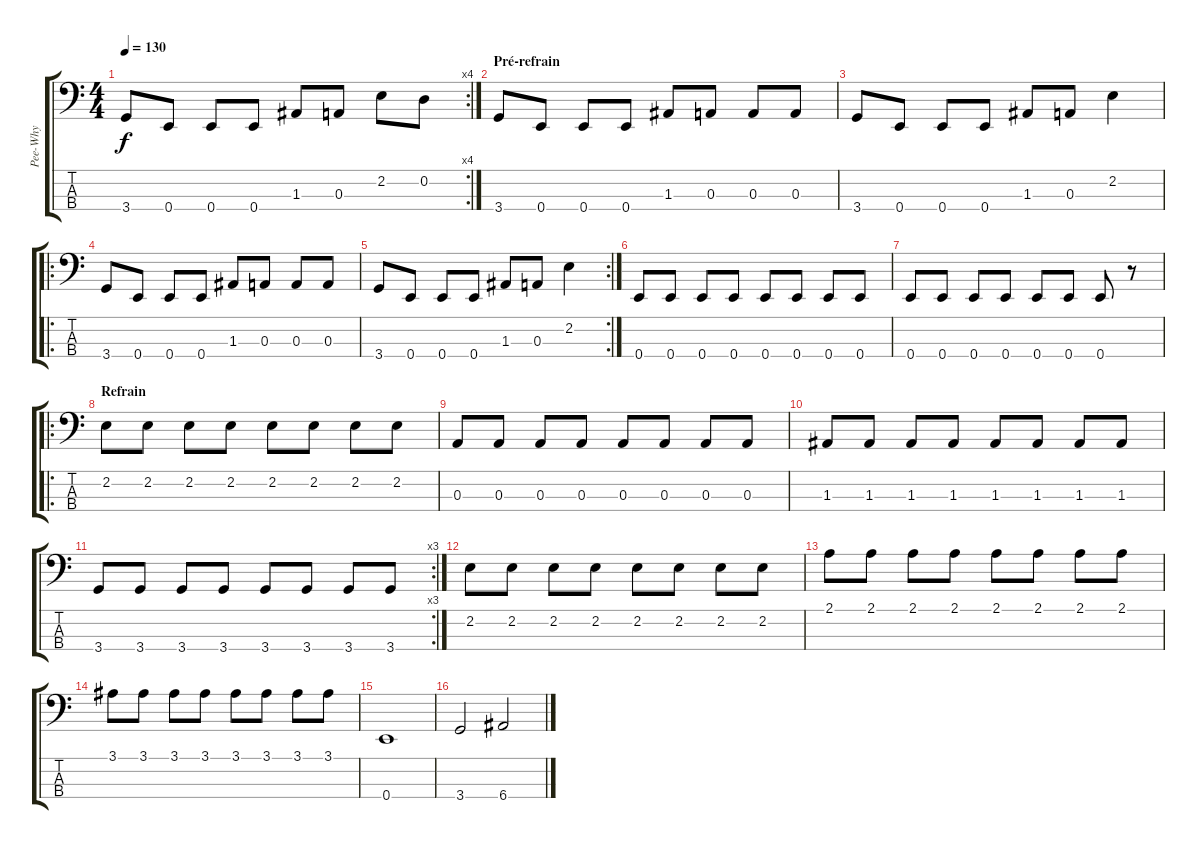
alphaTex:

\track ("Pee-Why" "Pee-Why") {instrument electricbassfinger}
\staff {score tabs}
\tuning (G2 D2 A1 E1) {hide}
\rc 4
\ts (4 4)
\tempo 130
\clef f4
\ks c
3.4.8{dy f} 0.4.8 0.4.8 0.4.8 1.3.8 0.3.8 2.2.8 0.2.8 |
\section ("" "Pré-refrain")
3.4.8 0.4.8 0.4.8 0.4.8 1.3.8 0.3.8 0.3.8 0.3.8 |
3.4.8 0.4.8 0.4.8 0.4.8 1.3.8 0.3.8 2.2.4 |
\ro
3.4.8 0.4.8 0.4.8 0.4.8 1.3.8 0.3.8 0.3.8 0.3.8 |
\rc 2
3.4.8 0.4.8 0.4.8 0.4.8 1.3.8 0.3.8 2.2.4 |
0.4.8 0.4.8 0.4.8 0.4.8 0.4.8 0.4.8 0.4.8 0.4.8 |
0.4.8 0.4.8 0.4.8 0.4.8 0.4.8 0.4.8 0.4.8 r.8 |
\ro
\section ("" "Refrain")
2.2.8{volume 12} 2.2.8 2.2.8 2.2.8 2.2.8 2.2.8 2.2.8 2.2.8 |
0.3.8 0.3.8 0.3.8 0.3.8 0.3.8 0.3.8 0.3.8 0.3.8 |
1.3.8 1.3.8 1.3.8 1.3.8 1.3.8 1.3.8 1.3.8 1.3.8 |
\rc 3
3.4.8 3.4.8 3.4.8 3.4.8 3.4.8 3.4.8 3.4.8 3.4.8 |
2.2.8 2.2.8 2.2.8 2.2.8 2.2.8 2.2.8 2.2.8 2.2.8 |
2.1.8 2.1.8 2.1.8 2.1.8 2.1.8 2.1.8 2.1.8 2.1.8 |
3.1.8 3.1.8 3.1.8 3.1.8 3.1.8 3.1.8 3.1.8 3.1.8 |
0.4.1 |
3.4.2 6.4.2
